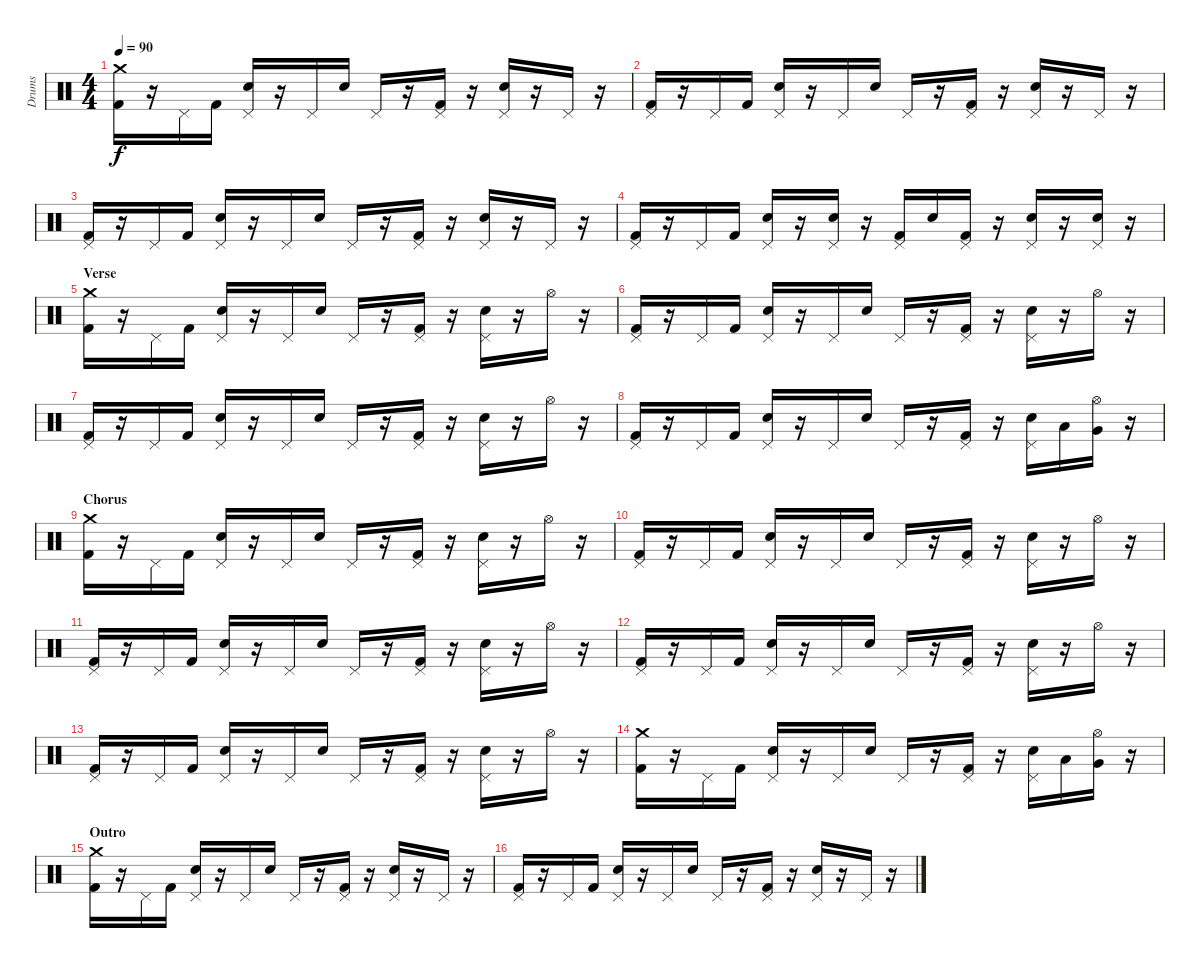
\track ("Drums" "Drums") {instrument percussion}
\staff {score}
\articulation defaults
\ts (4 4)
\tempo 90
\clef neutral
\ks c
("Crash medium (hit)" "Kick (hit) 2").16{dy f} r.16 "Pedal Hi-Hat (hit)".16 "Kick (hit) 2".16 ("Pedal Hi-Hat (hit)" "Electric Snare (hit)").16 r.16 "Pedal Hi-Hat (hit)".16 "Electric Snare (hit)".16 "Pedal Hi-Hat (hit)".16 r.16 ("Pedal Hi-Hat (hit)" "Kick (hit) 2").16 r.16 ("Pedal Hi-Hat (hit)" "Electric Snare (hit)").16 r.16 "Pedal Hi-Hat (hit)".16 r.16 |
("Pedal Hi-Hat (hit)" "Kick (hit) 2").16 r.16 "Pedal Hi-Hat (hit)".16 "Kick (hit) 2".16 ("Pedal Hi-Hat (hit)" "Electric Snare (hit)").16 r.16 "Pedal Hi-Hat (hit)".16 "Electric Snare (hit)".16 "Pedal Hi-Hat (hit)".16 r.16 ("Pedal Hi-Hat (hit)" "Kick (hit) 2").16 r.16 ("Pedal Hi-Hat (hit)" "Electric Snare (hit)").16 r.16 "Pedal Hi-Hat (hit)".16 r.16 |
("Pedal Hi-Hat (hit)" "Kick (hit) 2").16 r.16 "Pedal Hi-Hat (hit)".16 "Kick (hit) 2".16 ("Pedal Hi-Hat (hit)" "Electric Snare (hit)").16 r.16 "Pedal Hi-Hat (hit)".16 "Electric Snare (hit)".16 "Pedal Hi-Hat (hit)".16 r.16 ("Pedal Hi-Hat (hit)" "Kick (hit) 2").16 r.16 ("Pedal Hi-Hat (hit)" "Electric Snare (hit)").16 r.16 "Pedal Hi-Hat (hit)".16 r.16 |
("Pedal Hi-Hat (hit)" "Kick (hit) 2").16 r.16 "Pedal Hi-Hat (hit)".16 "Kick (hit) 2".16 ("Pedal Hi-Hat (hit)" "Electric Snare (hit)").16 r.16 ("Pedal Hi-Hat (hit)" "Electric Snare (hit)").16 r.16 ("Pedal Hi-Hat (hit)" "Kick (hit) 2").16 "Electric Snare (hit)".16 ("Pedal Hi-Hat (hit)" "Kick (hit) 2").16 r.16 ("Pedal Hi-Hat (hit)" "Electric Snare (hit)").16 r.16 ("Pedal Hi-Hat (hit)" "Electric Snare (hit)").16 r.16 |
\section ("" "Verse")
("Crash medium (hit)" "Kick (hit) 2").16 r.16 "Pedal Hi-Hat (hit)".16 "Kick (hit) 2".16 ("Pedal Hi-Hat (hit)" "Electric Snare (hit)").16 r.16 "Pedal Hi-Hat (hit)".16 "Electric Snare (hit)".16 "Pedal Hi-Hat (hit)".16 r.16 ("Pedal Hi-Hat (hit)" "Kick (hit) 2").16 r.16 ("Pedal Hi-Hat (hit)" "Electric Snare (hit)").16 r.16 "Hi-Hat (open)".16 r.16 |
("Pedal Hi-Hat (hit)" "Kick (hit) 2").16 r.16 "Pedal Hi-Hat (hit)".16 "Kick (hit) 2".16 ("Pedal Hi-Hat (hit)" "Electric Snare (hit)").16 r.16 "Pedal Hi-Hat (hit)".16 "Electric Snare (hit)".16 "Pedal Hi-Hat (hit)".16 r.16 ("Pedal Hi-Hat (hit)" "Kick (hit) 2").16 r.16 ("Pedal Hi-Hat (hit)" "Electric Snare (hit)").16 r.16 "Hi-Hat (open)".16 r.16 |
("Pedal Hi-Hat (hit)" "Kick (hit) 2").16 r.16 "Pedal Hi-Hat (hit)".16 "Kick (hit) 2".16 ("Pedal Hi-Hat (hit)" "Electric Snare (hit)").16 r.16 "Pedal Hi-Hat (hit)".16 "Electric Snare (hit)".16 "Pedal Hi-Hat (hit)".16 r.16 ("Pedal Hi-Hat (hit)" "Kick (hit) 2").16 r.16 ("Pedal Hi-Hat (hit)" "Electric Snare (hit)").16 r.16 "Hi-Hat (open)".16 r.16 |
("Pedal Hi-Hat (hit)" "Kick (hit) 2").16 r.16 "Pedal Hi-Hat (hit)".16 "Kick (hit) 2".16 ("Pedal Hi-Hat (hit)" "Electric Snare (hit)").16 r.16 "Pedal Hi-Hat (hit)".16 "Electric Snare (hit)".16 "Pedal Hi-Hat (hit)".16 r.16 ("Pedal Hi-Hat (hit)" "Kick (hit) 2").16 r.16 ("Pedal Hi-Hat (hit)" "Electric Snare (hit)").16 "Low Tom (hit)".16 ("Hi-Hat (open)" "Very Low Tom (hit)").16 r.16 |
\section ("" "Chorus")
("Crash medium (hit)" "Kick (hit) 2").16 r.16 "Pedal Hi-Hat (hit)".16 "Kick (hit) 2".16 ("Pedal Hi-Hat (hit)" "Electric Snare (hit)").16 r.16 "Pedal Hi-Hat (hit)".16 "Electric Snare (hit)".16 "Pedal Hi-Hat (hit)".16 r.16 ("Pedal Hi-Hat (hit)" "Kick (hit) 2").16 r.16 ("Pedal Hi-Hat (hit)" "Electric Snare (hit)").16 r.16 "Hi-Hat (open)".16 r.16 |
("Pedal Hi-Hat (hit)" "Kick (hit) 2").16 r.16 "Pedal Hi-Hat (hit)".16 "Kick (hit) 2".16 ("Pedal Hi-Hat (hit)" "Electric Snare (hit)").16 r.16 "Pedal Hi-Hat (hit)".16 "Electric Snare (hit)".16 "Pedal Hi-Hat (hit)".16 r.16 ("Pedal Hi-Hat (hit)" "Kick (hit) 2").16 r.16 ("Pedal Hi-Hat (hit)" "Electric Snare (hit)").16 r.16 "Hi-Hat (open)".16 r.16 |
("Pedal Hi-Hat (hit)" "Kick (hit) 2").16 r.16 "Pedal Hi-Hat (hit)".16 "Kick (hit) 2".16 ("Pedal Hi-Hat (hit)" "Electric Snare (hit)").16 r.16 "Pedal Hi-Hat (hit)".16 "Electric Snare (hit)".16 "Pedal Hi-Hat (hit)".16 r.16 ("Pedal Hi-Hat (hit)" "Kick (hit) 2").16 r.16 ("Pedal Hi-Hat (hit)" "Electric Snare (hit)").16 r.16 "Hi-Hat (open)".16 r.16 |
("Pedal Hi-Hat (hit)" "Kick (hit) 2").16 r.16 "Pedal Hi-Hat (hit)".16 "Kick (hit) 2".16 ("Pedal Hi-Hat (hit)" "Electric Snare (hit)").16 r.16 "Pedal Hi-Hat (hit)".16 "Electric Snare (hit)".16 "Pedal Hi-Hat (hit)".16 r.16 ("Pedal Hi-Hat (hit)" "Kick (hit) 2").16 r.16 ("Pedal Hi-Hat (hit)" "Electric Snare (hit)").16 r.16 "Hi-Hat (open)".16 r.16 |
("Pedal Hi-Hat (hit)" "Kick (hit) 2").16 r.16 "Pedal Hi-Hat (hit)".16 "Kick (hit) 2".16 ("Pedal Hi-Hat (hit)" "Electric Snare (hit)").16 r.16 "Pedal Hi-Hat (hit)".16 "Electric Snare (hit)".16 "Pedal Hi-Hat (hit)".16 r.16 ("Pedal Hi-Hat (hit)" "Kick (hit) 2").16 r.16 ("Pedal Hi-Hat (hit)" "Electric Snare (hit)").16 r.16 "Hi-Hat (open)".16 r.16 |
("Crash medium (hit)" "Kick (hit) 2").16 r.16 "Pedal Hi-Hat (hit)".16 "Kick (hit) 2".16 ("Pedal Hi-Hat (hit)" "Electric Snare (hit)").16 r.16 "Pedal Hi-Hat (hit)".16 "Electric Snare (hit)".16 "Pedal Hi-Hat (hit)".16 r.16 ("Pedal Hi-Hat (hit)" "Kick (hit) 2").16 r.16 ("Pedal Hi-Hat (hit)" "Electric Snare (hit)").16 "Low Tom (hit)".16 ("Hi-Hat (open)" "Very Low Tom (hit)").16 r.16 |
\section ("" "Outro")
("Crash medium (hit)" "Kick (hit) 2").16 r.16 "Pedal Hi-Hat (hit)".16 "Kick (hit) 2".16 ("Pedal Hi-Hat (hit)" "Electric Snare (hit)").16 r.16 "Pedal Hi-Hat (hit)".16 "Electric Snare (hit)".16 "Pedal Hi-Hat (hit)".16 r.16 ("Pedal Hi-Hat (hit)" "Kick (hit) 2").16 r.16 ("Pedal Hi-Hat (hit)" "Electric Snare (hit)").16 r.16 "Pedal Hi-Hat (hit)".16 r.16 |
("Pedal Hi-Hat (hit)" "Kick (hit) 2").16 r.16 "Pedal Hi-Hat (hit)".16 "Kick (hit) 2".16 ("Pedal Hi-Hat (hit)" "Electric Snare (hit)").16 r.16 "Pedal Hi-Hat (hit)".16 "Electric Snare (hit)".16 "Pedal Hi-Hat (hit)".16 r.16 ("Pedal Hi-Hat (hit)" "Kick (hit) 2").16 r.16 ("Pedal Hi-Hat (hit)" "Electric Snare (hit)").16 r.16 "Pedal Hi-Hat (hit)".16 r.16
